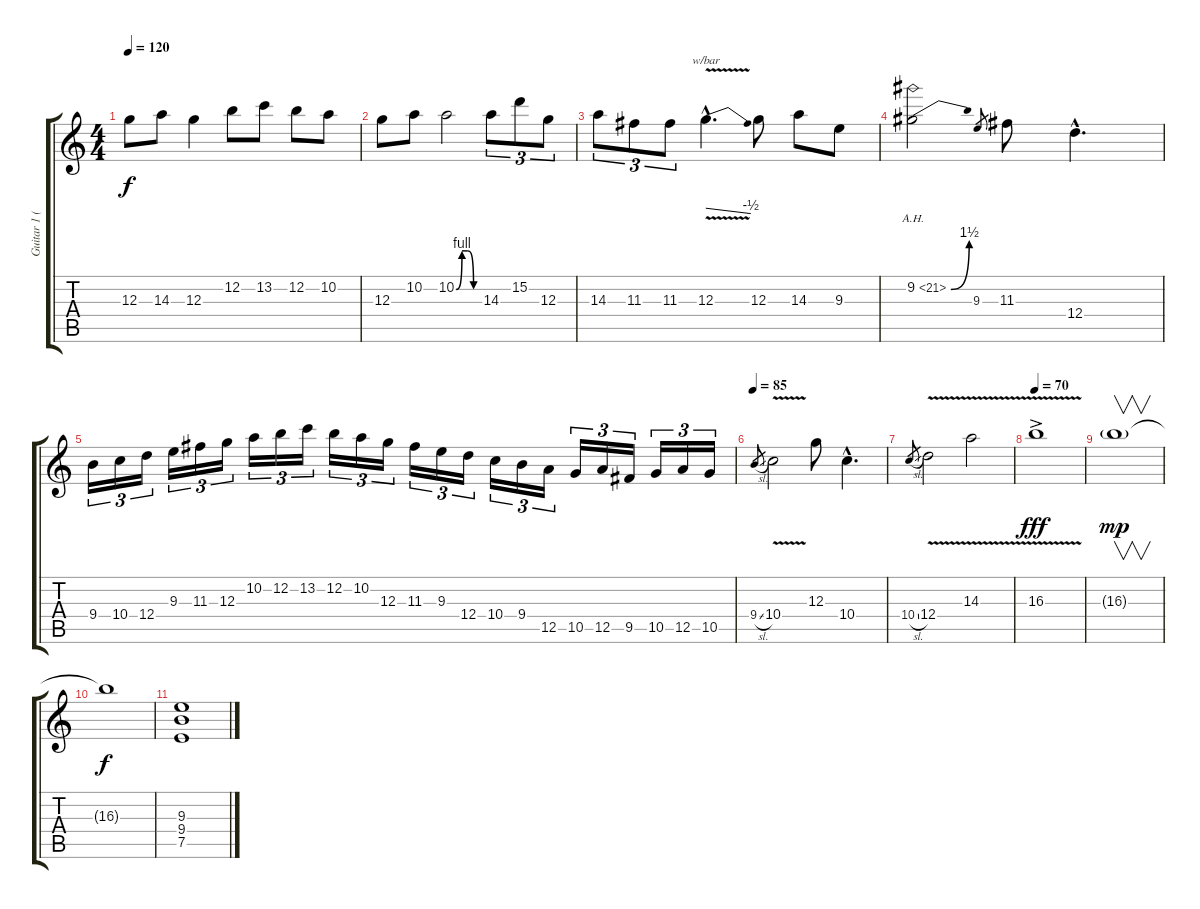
\track ("Guitar 1 (solo)" "Guitar 1 (") {instrument distortionguitar}
\staff {score tabs}
\tuning (E4 B3 G3 D3 A2 E2) {hide}
\ts (4 4)
\tempo 120
\clef g2
\ks c
12.3.8{dy f} 14.3.8 12.3.4 12.2.8 13.2.8 12.2.8 10.2.8 |
12.3.8 10.2.8 10.2{be (custom 0 0 15 4 30 4 45 0 60 0)}.2 14.3.8{tu (3 2)} 15.2.8{tu (3 2)} 12.3.8{tu (3 2)} |
14.3.8{tu (3 2)} 11.3.8{tu (3 2)} 11.3.8{tu (3 2)} 12.3{v hac}.4{d tbe (dive default 0 0 60 -2)} 12.3.8 14.3.8 9.3.8 |
9.2{be (bend 0 0 60 6) ah 12}.2 9.3.8{gr} 11.3.8 12.4{hac}.4{d} |
9.4.16{tu (3 2)} 10.4.16{tu (3 2)} 12.4.16{tu (3 2)} 9.3.16{tu (3 2)} 11.3.16{tu (3 2)} 12.3.16{tu (3 2)} 10.2.16{tu (3 2)} 12.2.16{tu (3 2)} 13.2.16{tu (3 2)} 12.2.16{tu (3 2)} 10.2.16{tu (3 2)} 12.3.16{tu (3 2)} 11.3.16{tu (3 2)} 9.3.16{tu (3 2)} 12.4.16{tu (3 2)} 10.4.16{tu (3 2)} 9.4.16{tu (3 2)} 12.5.16{tu (3 2)} 10.5.16{tu (3 2)} 12.5.16{tu (3 2)} 9.5.16{tu (3 2)} 10.5.16{tu (3 2)} 12.5.16{tu (3 2)} 10.5.16{tu (3 2)} |
\tempo 85
9.4{sl}.8{gr} 10.4{v}.2 12.3.8 10.4{hac}.4{d} |
10.4{sl}.8{gr} 12.4{v}.2 14.3{v}.2 |
\tempo 70
16.3{v ac}.1{dy fff} |
16.3{g}.1{v dy mp} |
16.3{t}.1{dy f} |
(9.3 9.4 7.5).1
